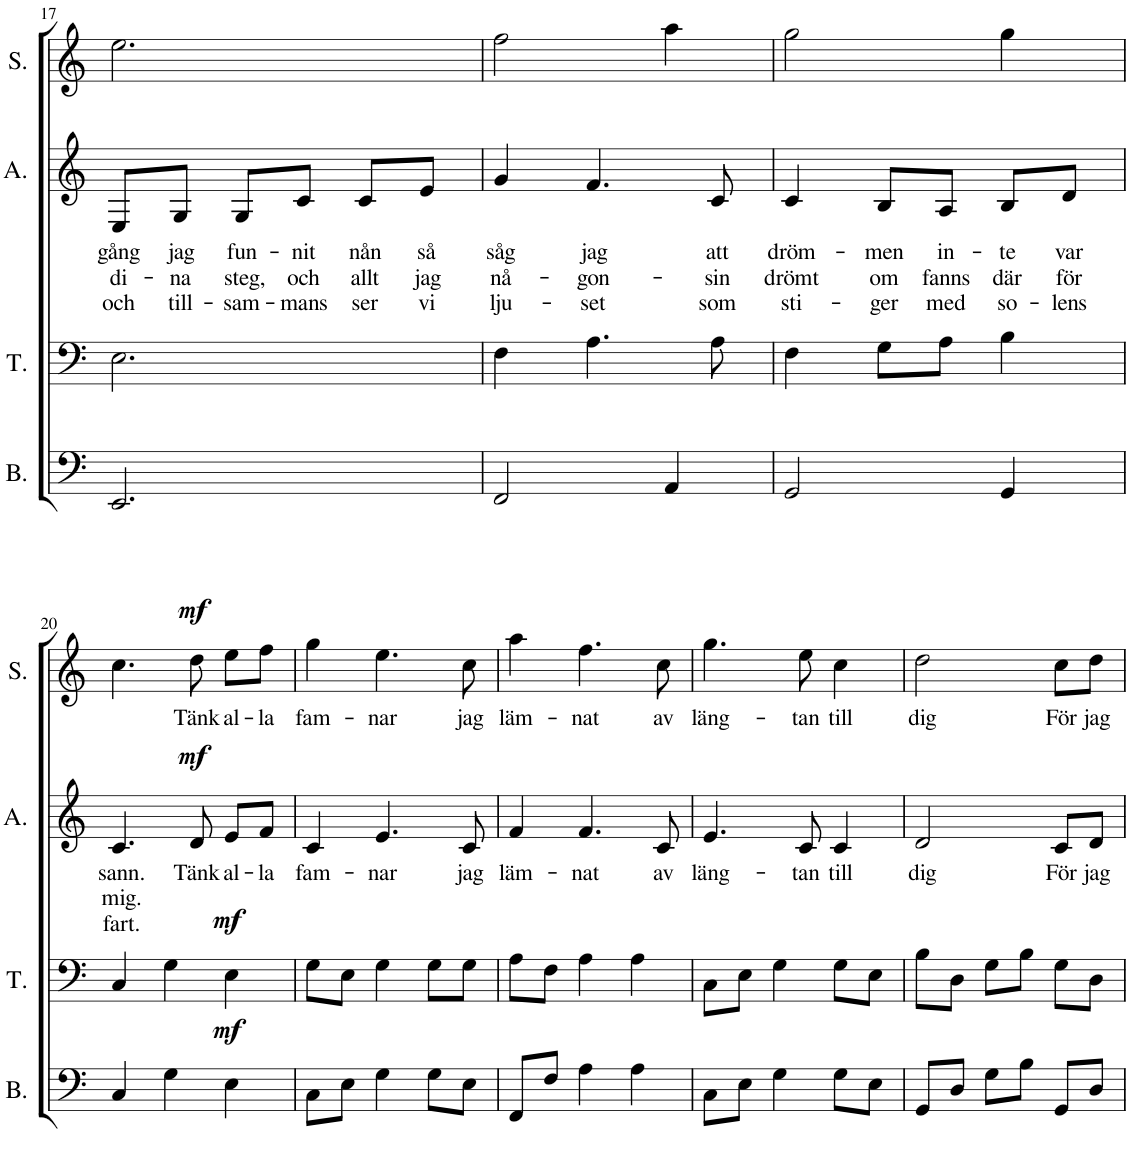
**kern	**dynam	**kern	**dynam	**kern	**text	**text	**text	**dynam	**kern	**text	**dynam
*part4	*part4	*part3	*part3	*part2	*part2	*part2	*part2	*part2	*part1	*part1	*part1
*staff4	*staff4	*staff3	*staff3	*staff2	*staff2	*staff2	*staff2	*staff2	*staff1	*staff1	*staff1
*I"Bass	*	*I"Tenor	*	*I"Alto	*	*	*	*	*I"Soprano	*	*
*I'B.	*	*I'T.	*	*I'A.	*	*	*	*	*I'S.	*	*
!!LO:PB:g=z
*clefF4	*	*clefF4	*	*clefG2	*	*	*	*	*clefG2	*	*
*k[]	*	*k[]	*	*k[]	*	*	*	*	*k[]	*	*
*M3/4	*	*M3/4	*	*M3/4	*	*	*	*	*M3/4	*	*
=17	=17	=17	=17	=17	=17	=17	=17	=17	=17	=17	=17
!	!	!	!	!	!LO:LY:b	!LO:LY:b	!LO:LY:b	!	!	!	!
2.EE/	.	2.E\	.	8E/L	gång	di-	och	.	2.ee\	.	.
!	!	!	!	!	!LO:LY:b	!LO:LY:b	!LO:LY:b	!	!	!	!
.	.	.	.	8G/J	jag	-na	till-	.	.	.	.
!	!	!	!	!	!LO:LY:b	!LO:LY:b	!LO:LY:b	!	!	!	!
.	.	.	.	8G/L	fun-	steg,	-sam-	.	.	.	.
!	!	!	!	!	!LO:LY:b	!LO:LY:b	!LO:LY:b	!	!	!	!
.	.	.	.	8c/J	-nit	och	-mans	.	.	.	.
!	!	!	!	!	!LO:LY:b	!LO:LY:b	!LO:LY:b	!	!	!	!
.	.	.	.	8c/L	nån	allt	ser	.	.	.	.
!	!	!	!	!	!LO:LY:b	!LO:LY:b	!LO:LY:b	!	!	!	!
.	.	.	.	8e/J	så	jag	vi	.	.	.	.
=18	=18	=18	=18	=18	=18	=18	=18	=18	=18	=18	=18
!	!	!	!	!	!LO:LY:b	!LO:LY:b	!LO:LY:b	!	!	!	!
2FF/	.	4F\	.	4g/	såg	nå-	lju-	.	2ff\	.	.
!	!	!	!	!	!LO:LY:b	!LO:LY:b	!LO:LY:b	!	!	!	!
.	.	4.A\	.	4.f/	jag	-gon-	-set	.	.	.	.
4AA/	.	.	.	.	.	.	.	.	4aa\	.	.
!	!	!	!	!	!LO:LY:b	!LO:LY:b	!LO:LY:b	!	!	!	!
.	.	8A\	.	8c/	att	-sin	som	.	.	.	.
=19	=19	=19	=19	=19	=19	=19	=19	=19	=19	=19	=19
!	!	!	!	!	!LO:LY:b	!LO:LY:b	!LO:LY:b	!	!	!	!
2GG/	.	4F\	.	4c/	dröm-	drömt	sti-	.	2gg\	.	.
!	!	!	!	!	!LO:LY:b	!LO:LY:b	!LO:LY:b	!	!	!	!
.	.	8G\L	.	8B/L	-men	om	-ger	.	.	.	.
!	!	!	!	!	!LO:LY:b	!LO:LY:b	!LO:LY:b	!	!	!	!
.	.	8A\J	.	8A/J	in-	fanns	med	.	.	.	.
!	!	!	!	!	!LO:LY:b	!LO:LY:b	!LO:LY:b	!	!	!	!
4GG/	.	4B\	.	8B/L	-te	där	so-	.	4gg\	.	.
!	!	!	!	!	!LO:LY:b	!LO:LY:b	!LO:LY:b	!	!	!	!
.	.	.	.	8d/J	var	för	-lens	.	.	.	.
!!LO:LB:g=z
=20	=20	=20	=20	=20	=20	=20	=20	=20	=20	=20	=20
!	!	!	!	!	!LO:LY:b	!LO:LY:b	!LO:LY:b	!	!	!	!
4C/	.	4C/	.	4.c/	sann.	mig.	fart.	.	4.cc\	.	.
4G\	.	4G\	.	.	.	.	.	.	.	.	.
!	!	!	!	!	!LO:LY:b	!	!	!LO:DY:a	!	!LO:LY:b	!LO:DY:a
.	.	.	.	8d/	Tänk	.	.	mf	8dd\	Tänk	mf
!	!LO:DY:a	!	!LO:DY:a	!	!LO:LY:b	!	!	!	!	!LO:LY:b	!
4E\	mf	4E\	mf	8e/L	al-	.	.	.	8ee\L	al-	.
!	!	!	!	!	!LO:LY:b	!	!	!	!	!LO:LY:b	!
.	.	.	.	8f/J	-la	.	.	.	8ff\J	-la	.
=21	=21	=21	=21	=21	=21	=21	=21	=21	=21	=21	=21
!	!	!	!	!	!LO:LY:b	!	!	!	!	!LO:LY:b	!
8C\L	.	8G\L	.	4c/	fam-	.	.	.	4gg\	fam-	.
8E\J	.	8E\J	.	.	.	.	.	.	.	.	.
!	!	!	!	!	!LO:LY:b	!	!	!	!	!LO:LY:b	!
4G\	.	4G\	.	4.e/	-nar	.	.	.	4.ee\	-nar	.
8G\L	.	8G\L	.	.	.	.	.	.	.	.	.
!	!	!	!	!	!LO:LY:b	!	!	!	!	!LO:LY:b	!
8E\J	.	8G\J	.	8c/	jag	.	.	.	8cc\	jag	.
=22	=22	=22	=22	=22	=22	=22	=22	=22	=22	=22	=22
!	!	!	!	!	!LO:LY:b	!	!	!	!	!LO:LY:b	!
8FF/L	.	8A\L	.	4f/	läm-	.	.	.	4aa\	läm-	.
8F/J	.	8F\J	.	.	.	.	.	.	.	.	.
!	!	!	!	!	!LO:LY:b	!	!	!	!	!LO:LY:b	!
4A\	.	4A\	.	4.f/	-nat	.	.	.	4.ff\	-nat	.
4A\	.	4A\	.	.	.	.	.	.	.	.	.
!	!	!	!	!	!LO:LY:b	!	!	!	!	!LO:LY:b	!
.	.	.	.	8c/	av	.	.	.	8cc\	av	.
=23	=23	=23	=23	=23	=23	=23	=23	=23	=23	=23	=23
!	!	!	!	!	!LO:LY:b	!	!	!	!	!LO:LY:b	!
8C\L	.	8C\L	.	4.e/	läng-	.	.	.	4.gg\	läng-	.
8E\J	.	8E\J	.	.	.	.	.	.	.	.	.
4G\	.	4G\	.	.	.	.	.	.	.	.	.
!	!	!	!	!	!LO:LY:b	!	!	!	!	!LO:LY:b	!
.	.	.	.	8c/	-tan	.	.	.	8ee\	-tan	.
!	!	!	!	!	!LO:LY:b	!	!	!	!	!LO:LY:b	!
8G\L	.	8G\L	.	4c/	till	.	.	.	4cc\	till	.
8E\J	.	8E\J	.	.	.	.	.	.	.	.	.
=24	=24	=24	=24	=24	=24	=24	=24	=24	=24	=24	=24
!	!	!	!	!	!LO:LY:b	!	!	!	!	!LO:LY:b	!
8GG/L	.	8B\L	.	2d/	dig	.	.	.	2dd\	dig	.
8D/J	.	8D\J	.	.	.	.	.	.	.	.	.
8G\L	.	8G\L	.	.	.	.	.	.	.	.	.
8B\J	.	8B\J	.	.	.	.	.	.	.	.	.
!	!	!	!	!	!LO:LY:b	!	!	!	!	!LO:LY:b	!
8GG/L	.	8G\L	.	8c/L	För	.	.	.	8cc\L	För	.
!	!	!	!	!	!LO:LY:b	!	!	!	!	!LO:LY:b	!
8D/J	.	8D\J	.	8d/J	jag	.	.	.	8dd\J	jag	.
=	=	=	=	=	=	=	=	=	=	=	=
*-	*-	*-	*-	*-	*-	*-	*-	*-	*-	*-	*-
